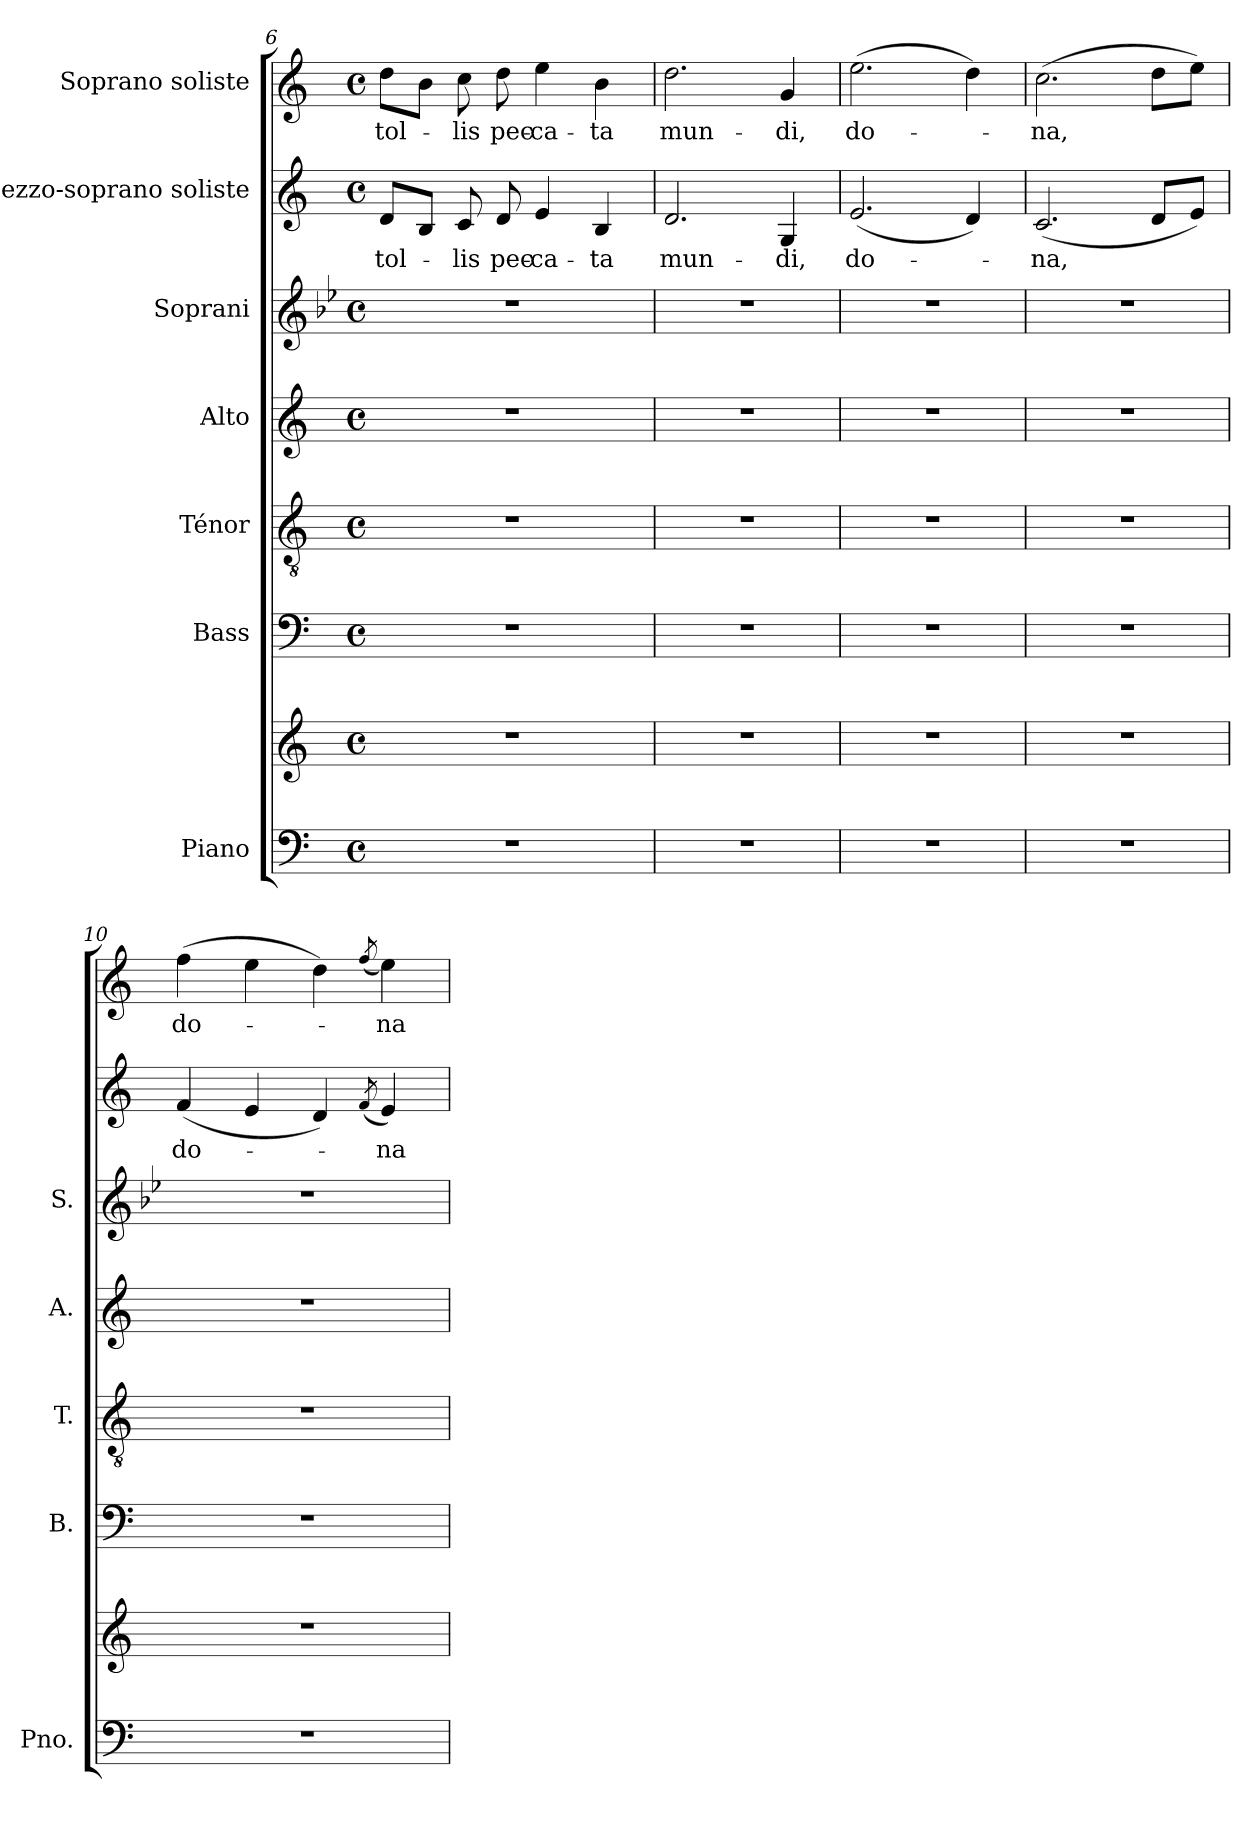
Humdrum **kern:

**kern	**kern	**kern	**kern	**kern	**kern	**kern	**text	**kern	**text
*part7	*part7	*part6	*part5	*part4	*part3	*part2	*part2	*part1	*part1
*staff8	*staff7	*staff6	*staff5	*staff4	*staff3	*staff2	*staff2	*staff1	*staff1
*I"Piano	*	*I"Bass	*I"Ténor	*I"Alto	*I"Soprani	*I"Mezzo-soprano soliste	*	*I"Soprano soliste	*
*I'Pno.	*	*I'B.	*I'T.	*I'A.	*I'S.	*	*	*	*
*clefF4	*clefG2	*clefF4	*clefGv2	*clefG2	*clefG2	*clefG2	*	*clefG2	*
*	*	*	*	*	*ITrd8c14	*	*	*	*
*k[]	*k[]	*k[]	*k[]	*k[]	*k[b-e-]	*k[]	*	*k[]	*
*M4/4	*M4/4	*M4/4	*M4/4	*M4/4	*M4/4	*M4/4	*	*M4/4	*
*met(c)	*met(c)	*met(c)	*met(c)	*met(c)	*met(c)	*met(c)	*	*met(c)	*
=6	=6	=6	=6	=6	=6	=6	=6	=6	=6
1r	1r	1r	1r	1r	1r	8d/L	tol-	8dd\L	tol-
.	.	.	.	.	.	8B/J	.	8b\J	.
.	.	.	.	.	.	8c/	-lis	8cc\	-lis
.	.	.	.	.	.	8d/	pec-	8dd\	pec-
.	.	.	.	.	.	4e/	-ca-	4ee\	-ca-
.	.	.	.	.	.	4B/	-ta	4b\	-ta
!!LO:LB:g=z
=7	=7	=7	=7	=7	=7	=7	=7	=7	=7
1r	1r	1r	1r	1r	1r	2.d/	mun-	2.dd\	mun-
.	.	.	.	.	.	4G/	-di,	4g/	-di,
=8	=8	=8	=8	=8	=8	=8	=8	=8	=8
1r	1r	1r	1r	1r	1r	(2.e/	do-	(2.ee\	do-
.	.	.	.	.	.	4d/)	.	4dd\)	.
=9	=9	=9	=9	=9	=9	=9	=9	=9	=9
1r	1r	1r	1r	1r	1r	(2.c/	-na,	(2.cc\	-na,
.	.	.	.	.	.	8d/L	.	8dd\L	.
.	.	.	.	.	.	8e/J)	.	8ee\J)	.
=10	=10	=10	=10	=10	=10	=10	=10	=10	=10
1r	1r	1r	1r	1r	1r	(4f/	do-	(4ff\	do-
.	.	.	.	.	.	4e/	.	4ee\	.
.	.	.	.	.	.	4d/)	.	4dd\)	.
.	.	.	.	.	.	(8qf/	.	(8qff/	.
.	.	.	.	.	.	4e/)	-na	4ee\)	-na
=	=	=	=	=	=	=	=	=	=
*-	*-	*-	*-	*-	*-	*-	*-	*-	*-
